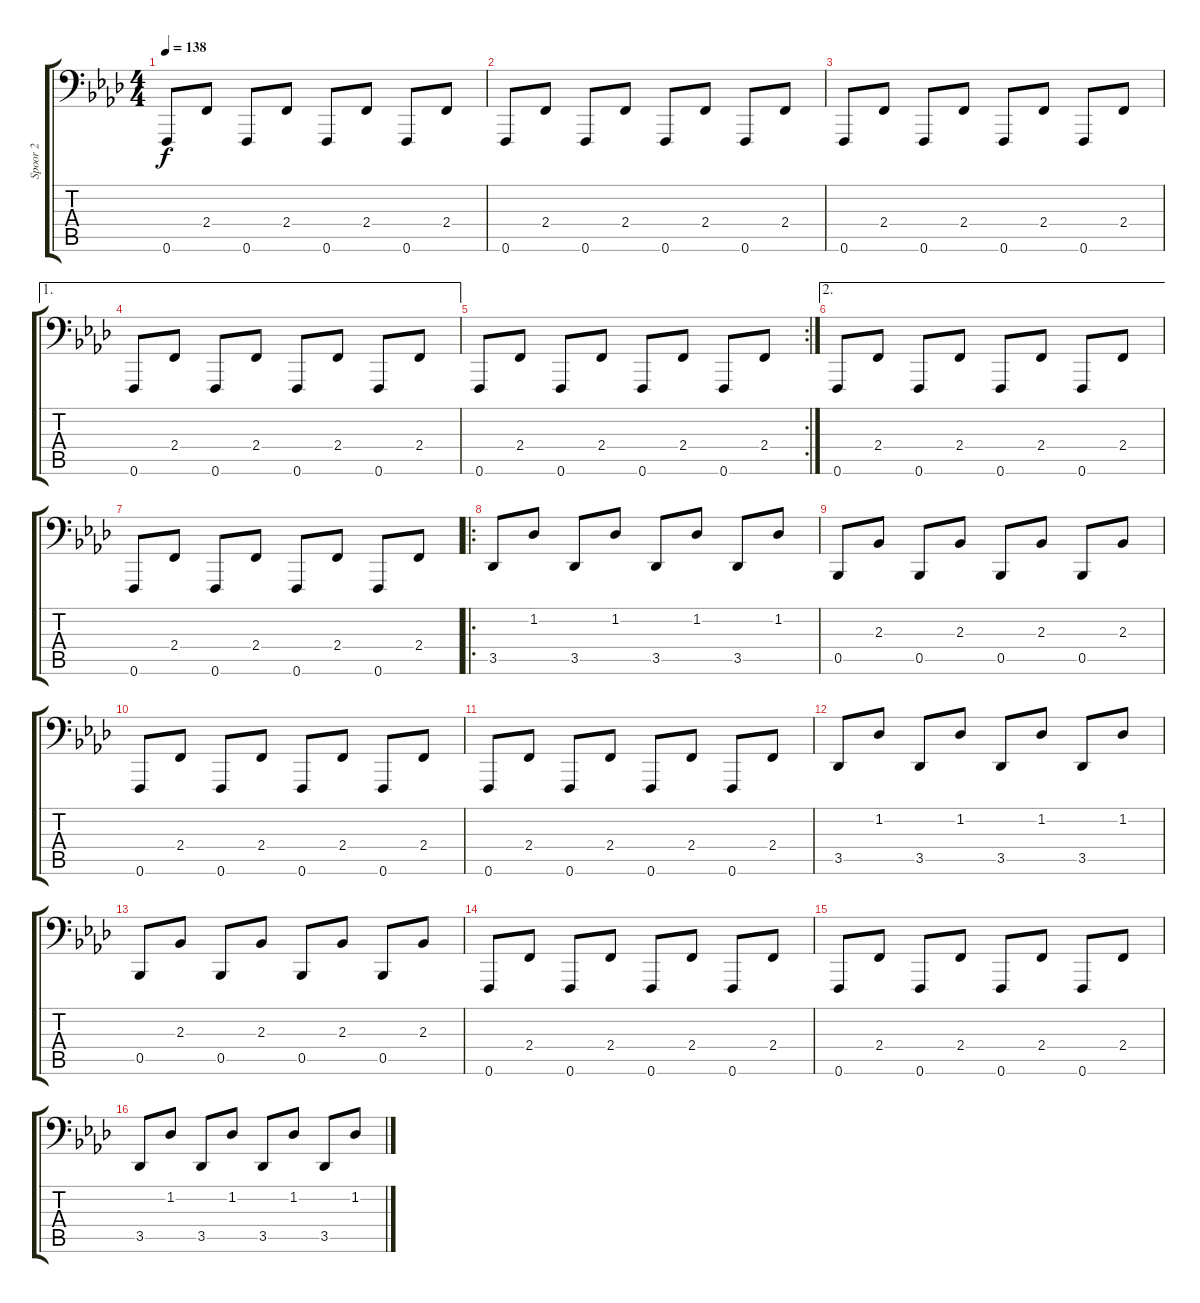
\track ("Spoor 2" "Spoor 2") {instrument acousticbass}
\staff {score tabs}
\tuning (F2 C2 Ab1 Eb1 Bb0 F0) {hide}
\ts (4 4)
\tempo 138
\clef f4
\ks ab
0.6.8{dy f} 2.4.8 0.6.8 2.4.8 0.6.8 2.4.8 0.6.8 2.4.8 |
0.6.8 2.4.8 0.6.8 2.4.8 0.6.8 2.4.8 0.6.8 2.4.8 |
0.6.8 2.4.8 0.6.8 2.4.8 0.6.8 2.4.8 0.6.8 2.4.8 |
\ae 1
0.6.8 2.4.8 0.6.8 2.4.8 0.6.8 2.4.8 0.6.8 2.4.8 |
\rc 2
0.6.8 2.4.8 0.6.8 2.4.8 0.6.8 2.4.8 0.6.8 2.4.8 |
\ae 2
0.6.8 2.4.8 0.6.8 2.4.8 0.6.8 2.4.8 0.6.8 2.4.8 |
0.6.8 2.4.8 0.6.8 2.4.8 0.6.8 2.4.8 0.6.8 2.4.8 |
\ro
3.5.8 1.2.8 3.5.8 1.2.8 3.5.8 1.2.8 3.5.8 1.2.8 |
0.5.8 2.3.8 0.5.8 2.3.8 0.5.8 2.3.8 0.5.8 2.3.8 |
0.6.8 2.4.8 0.6.8 2.4.8 0.6.8 2.4.8 0.6.8 2.4.8 |
0.6.8 2.4.8 0.6.8 2.4.8 0.6.8 2.4.8 0.6.8 2.4.8 |
3.5.8 1.2.8 3.5.8 1.2.8 3.5.8 1.2.8 3.5.8 1.2.8 |
0.5.8 2.3.8 0.5.8 2.3.8 0.5.8 2.3.8 0.5.8 2.3.8 |
0.6.8 2.4.8 0.6.8 2.4.8 0.6.8 2.4.8 0.6.8 2.4.8 |
0.6.8 2.4.8 0.6.8 2.4.8 0.6.8 2.4.8 0.6.8 2.4.8 |
3.5.8 1.2.8 3.5.8 1.2.8 3.5.8 1.2.8 3.5.8 1.2.8
